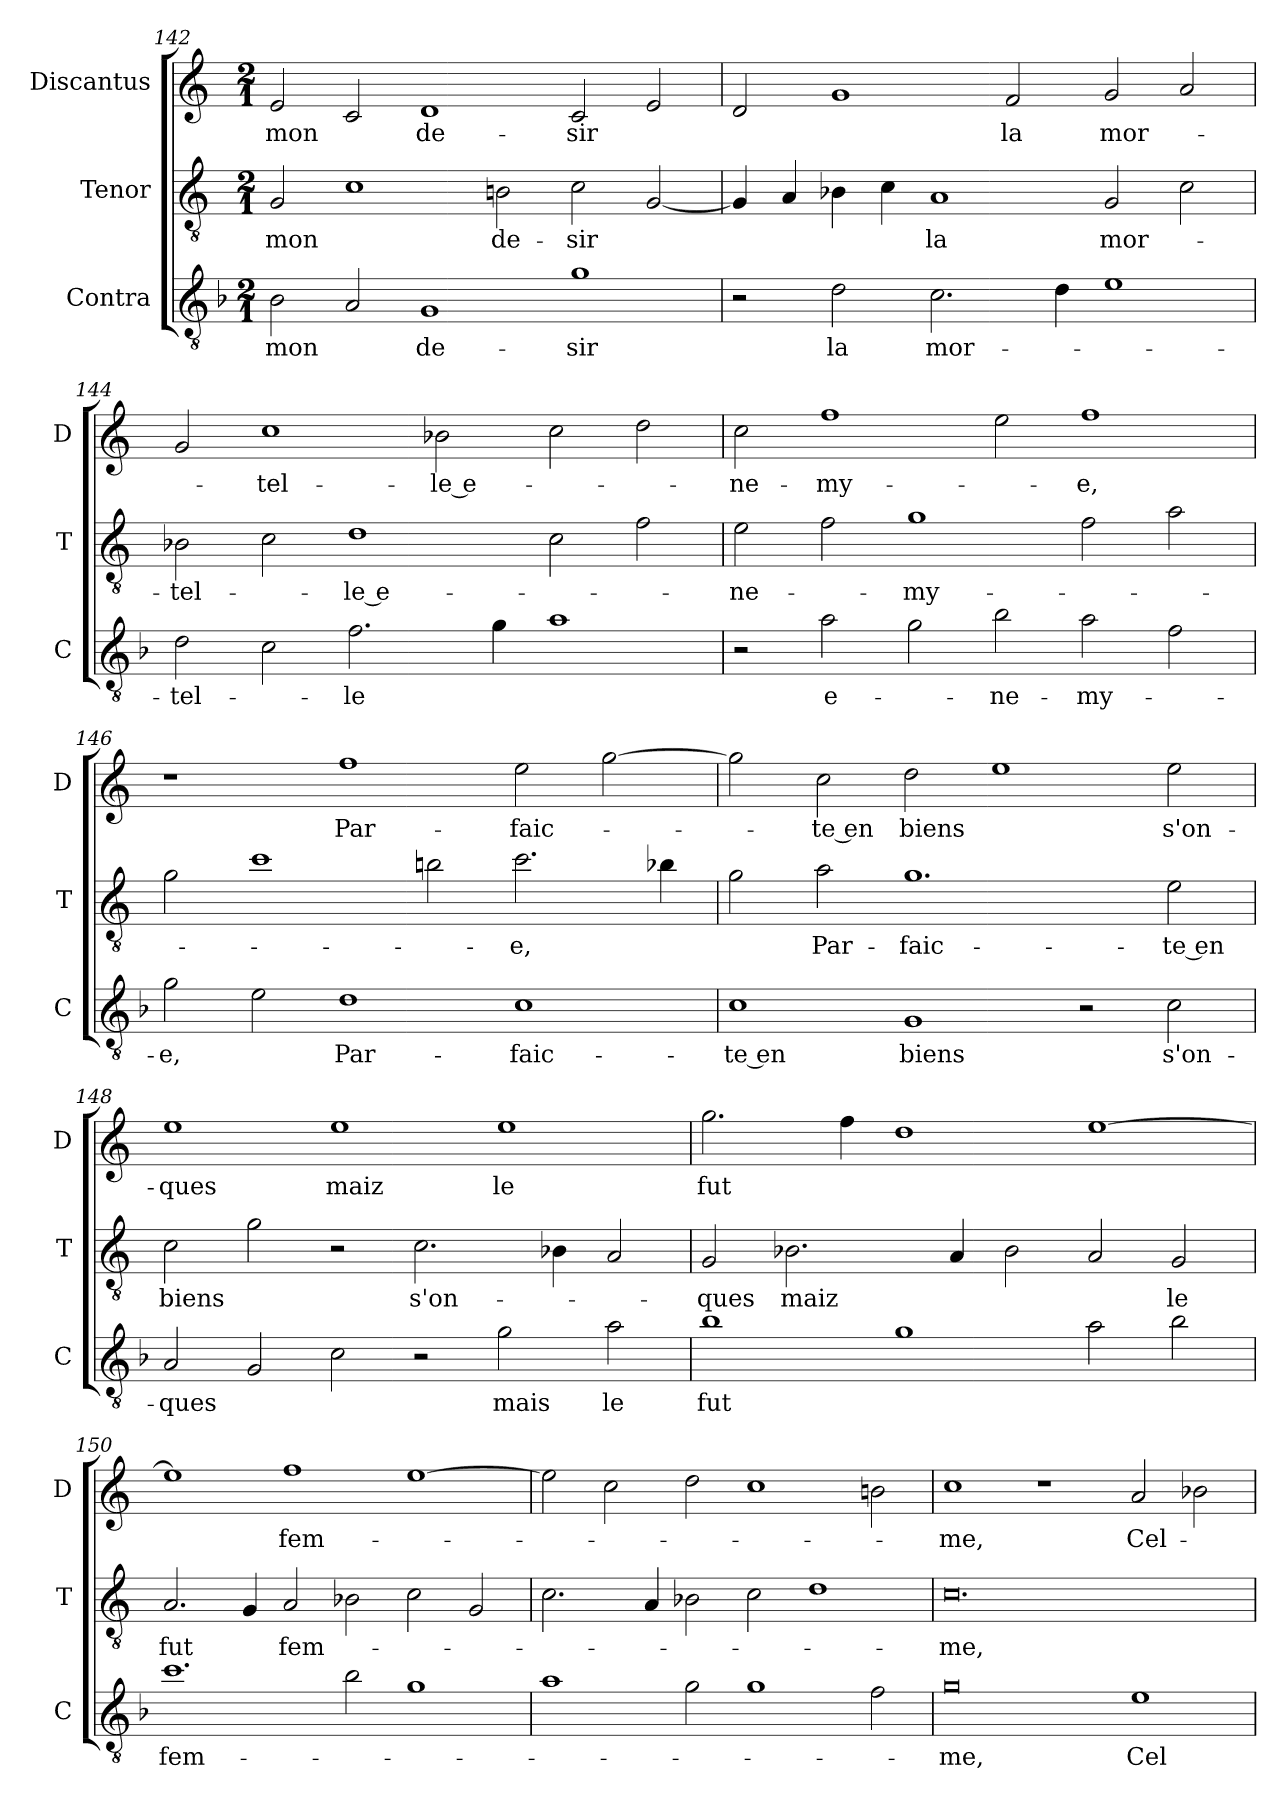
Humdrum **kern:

**kern	**text	**kern	**text	**kern	**text
*part3	*part3	*part2	*part2	*part1	*part1
*staff3	*staff3	*staff2	*staff2	*staff1	*staff1
*I"Contra	*	*I"Tenor	*	*I"Discantus	*
*I'C	*	*I'T	*	*I'D	*
*clefGv2	*	*clefGv2	*	*clefG2	*
*k[b-]	*	*k[]	*	*k[]	*
*M2/1	*	*M2/1	*	*M2/1	*
=142	=142	=142	=142	=142	=142
2B-\	mon	2G/	mon	2e/	mon
2A/	.	1c	.	2c/	.
1G	de-	.	.	1d	de-
.	.	2Bn\	de-	.	.
1g	-sir	2c\	-sir	2c/	-sir
.	.	[2G/	.	2e/	.
=143	=143	=143	=143	=143	=143
2r	.	4G/]	.	2d/	.
.	.	4A/	.	.	.
2d\	la	4B-\	.	1g	.
.	.	4c\	.	.	.
2.c\	mor-	1A	la	.	.
.	.	.	.	2f/	la
4d\	.	.	.	.	.
1e	.	2G/	mor-	2g/	mor-
.	.	2c\	.	2a/	.
=144	=144	=144	=144	=144	=144
2d\	-tel-	2B-\	-tel-	2g/	.
2c\	.	2c\	.	1cc	-tel-
2.f\	-le	1d	-le e-	.	.
.	.	.	.	2b-\	-le e-
4g\	.	.	.	.	.
1a	.	2c\	.	2cc\	.
.	.	2f\	.	2dd\	.
=145	=145	=145	=145	=145	=145
2r	.	2e\	-ne-	2cc\	-ne-
2a\	e-	2f\	.	1ff	-my-
2g\	.	1g	-my-	.	.
2b-\	-ne-	.	.	2ee\	.
2a\	-my-	2f\	.	1ff	-e,
2f\	.	2a\	.	.	.
=146	=146	=146	=146	=146	=146
2g\	-e,	2g\	.	1r	.
2e\	.	1cc	.	.	.
1d	Par-	.	.	1ff	Par-
.	.	2bn\	.	.	.
1c	-faic-	2.cc\	-e,	2ee\	-faic-
.	.	.	.	[2gg\	.
.	.	4b-X\	.	.	.
=147	=147	=147	=147	=147	=147
1c	-te en	2g\	.	2gg\]	.
.	.	2a\	Par-	2cc\	-te en
1G	biens	1.g	-faic-	2dd\	biens
.	.	.	.	1ee	.
2r	.	.	.	.	.
2c\	s'on-	2e\	-te en	2ee\	s'on-
=148	=148	=148	=148	=148	=148
2A/	-ques	2c\	biens	1ee	-ques
2G/	.	2g\	.	.	.
2c\	.	2r	.	1ee	maiz
2r	.	2.c\	s'on-	.	.
2g\	mais	.	.	1ee	le
.	.	4B-\	.	.	.
2a\	le	2A/	.	.	.
=149	=149	=149	=149	=149	=149
1b-	fut	2G/	-ques	2.gg\	fut
.	.	2.B-\	maiz	.	.
.	.	.	.	4ff\	.
1g	.	.	.	1dd	.
.	.	4A/	.	.	.
.	.	2B-\	.	.	.
2a\	.	2A/	.	[1ee	.
2b-\	.	2G/	le	.	.
=150	=150	=150	=150	=150	=150
1.cc	fem-	2.A/	fut	1ee]	.
.	.	4G/	.	.	.
.	.	2A/	fem-	1ff	fem-
2b-\	.	2B-\	.	.	.
1g	.	2c\	.	[1ee	.
.	.	2G/	.	.	.
=151	=151	=151	=151	=151	=151
1a	.	2.c\	.	2ee\]	.
.	.	.	.	2cc\	.
.	.	4A/	.	.	.
2g\	.	2B-\	.	2dd\	.
1g	.	2c\	.	1cc	.
.	.	1d	.	.	.
2f\	.	.	.	2bn\	.
=152	=152	=152	=152	=152	=152
0g	-me,	0.c	-me,	1cc	-me,
.	.	.	.	1r	.
1e	Cel-	.	.	2a/	Cel-
.	.	.	.	2b-\	.
=	=	=	=	=	=
*-	*-	*-	*-	*-	*-
